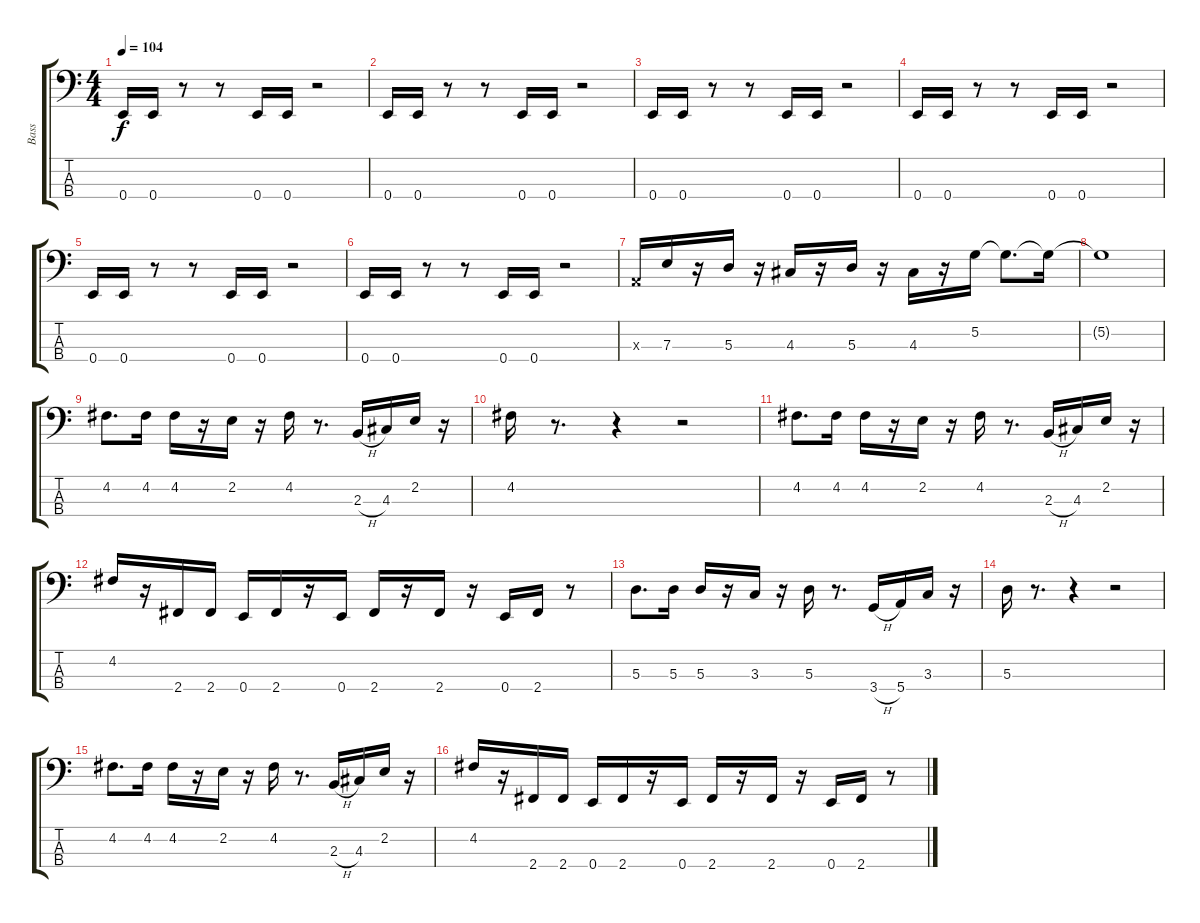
\track ("Bass" "Bass") {instrument electricbassfinger}
\staff {score tabs}
\tuning (G2 D2 A1 E1) {hide}
\ts (4 4)
\tempo 104
\clef f4
\ks c
0.4.16{dy f} 0.4.16 r.8 r.8 0.4.16 0.4.16 r.2 |
0.4.16 0.4.16 r.8 r.8 0.4.16 0.4.16 r.2 |
0.4.16 0.4.16 r.8 r.8 0.4.16 0.4.16 r.2 |
0.4.16 0.4.16 r.8 r.8 0.4.16 0.4.16 r.2 |
0.4.16 0.4.16 r.8 r.8 0.4.16 0.4.16 r.2 |
0.4.16 0.4.16 r.8 r.8 0.4.16 0.4.16 r.2 |
0.3{x}.16 7.3.16 r.16 5.3.16 r.16 4.3.16 r.16 5.3.16 r.16 4.3.16 r.16 5.2.16 5.2{t}.8{d} 5.2{t}.16 |
5.2{t}.1 |
4.2.8{d} 4.2.16 4.2.16 r.16 2.2.16 r.16 4.2.16 r.8{d} 2.3{h}.16 4.3.16 2.2.16 r.16 |
4.2.16 r.8{d} r.4 r.2 |
4.2.8{d} 4.2.16 4.2.16 r.16 2.2.16 r.16 4.2.16 r.8{d} 2.3{h}.16 4.3.16 2.2.16 r.16 |
4.2.16 r.16 2.4.16 2.4.16 0.4.16 2.4.16 r.16 0.4.16 2.4.16 r.16 2.4.16 r.16 0.4.16 2.4.16 r.8 |
5.3.8{d} 5.3.16 5.3.16 r.16 3.3.16 r.16 5.3.16 r.8{d} 3.4{h}.16 5.4.16 3.3.16 r.16 |
5.3.16 r.8{d} r.4 r.2 |
4.2.8{d} 4.2.16 4.2.16 r.16 2.2.16 r.16 4.2.16 r.8{d} 2.3{h}.16 4.3.16 2.2.16 r.16 |
4.2.16 r.16 2.4.16 2.4.16 0.4.16 2.4.16 r.16 0.4.16 2.4.16 r.16 2.4.16 r.16 0.4.16 2.4.16 r.8
